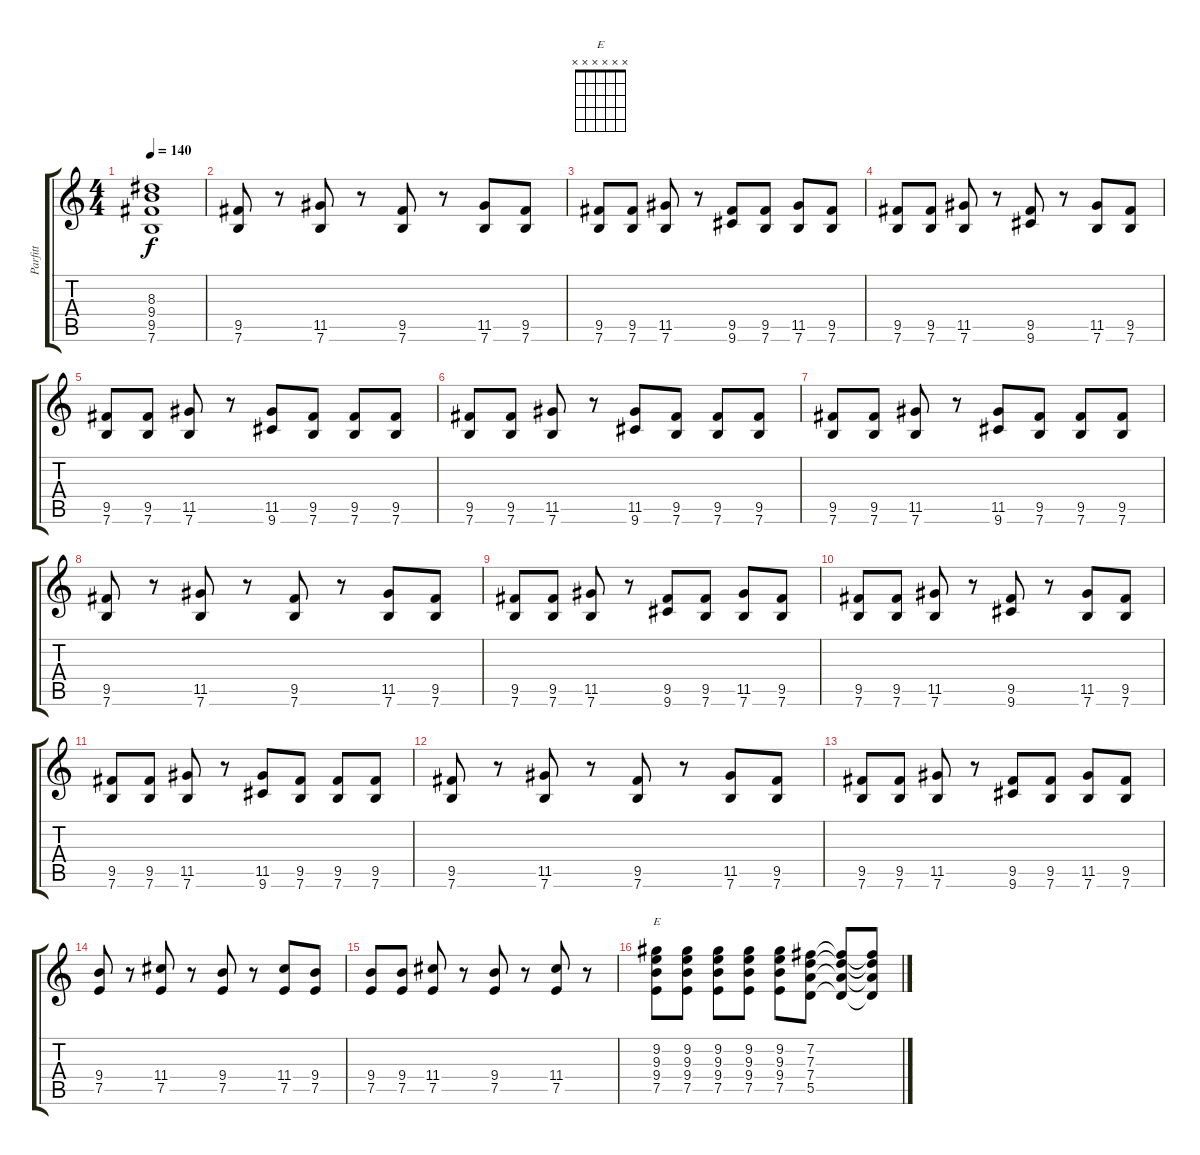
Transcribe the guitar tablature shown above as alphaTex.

\track ("Parfitt" "Parfitt") {instrument distortionguitar}
\staff {score tabs}
\tuning (E4 B3 G3 D3 A2 E2) {hide}
\chord ("E" x x x x x x)
\ts (4 4)
\tempo 140
\clef g2
\ks c
(8.3{t} 9.4{t} 9.5{t} 7.6{t}).1{dy f} |
(9.5 7.6).8 r.8 (11.5 7.6).8 r.8 (9.5 7.6).8 r.8 (11.5 7.6).8 (9.5 7.6).8 |
(9.5 7.6).8 (9.5 7.6).8 (11.5 7.6).8 r.8 (9.5 9.6).8 (9.5 7.6).8 (11.5 7.6).8 (9.5 7.6).8 |
(9.5 7.6).8 (9.5 7.6).8 (11.5 7.6).8 r.8 (9.5 9.6).8 r.8 (11.5 7.6).8 (9.5 7.6).8 |
(9.5 7.6).8 (9.5 7.6).8 (11.5 7.6).8 r.8 (11.5 9.6).8 (9.5 7.6).8 (9.5 7.6).8 (9.5 7.6).8 |
(9.5 7.6).8 (9.5 7.6).8 (11.5 7.6).8 r.8 (11.5 9.6).8 (9.5 7.6).8 (9.5 7.6).8 (9.5 7.6).8 |
(9.5 7.6).8 (9.5 7.6).8 (11.5 7.6).8 r.8 (11.5 9.6).8 (9.5 7.6).8 (9.5 7.6).8 (9.5 7.6).8 |
(9.5 7.6).8 r.8 (11.5 7.6).8 r.8 (9.5 7.6).8 r.8 (11.5 7.6).8 (9.5 7.6).8 |
(9.5 7.6).8 (9.5 7.6).8 (11.5 7.6).8 r.8 (9.5 9.6).8 (9.5 7.6).8 (11.5 7.6).8 (9.5 7.6).8 |
(9.5 7.6).8 (9.5 7.6).8 (11.5 7.6).8 r.8 (9.5 9.6).8 r.8 (11.5 7.6).8 (9.5 7.6).8 |
(9.5 7.6).8 (9.5 7.6).8 (11.5 7.6).8 r.8 (11.5 9.6).8 (9.5 7.6).8 (9.5 7.6).8 (9.5 7.6).8 |
(9.5 7.6).8 r.8 (11.5 7.6).8 r.8 (9.5 7.6).8 r.8 (11.5 7.6).8 (9.5 7.6).8 |
(9.5 7.6).8 (9.5 7.6).8 (11.5 7.6).8 r.8 (9.5 9.6).8 (9.5 7.6).8 (11.5 7.6).8 (9.5 7.6).8 |
(9.4 7.5).8 r.8 (11.4 7.5).8 r.8 (9.4 7.5).8 r.8 (11.4 7.5).8 (9.4 7.5).8 |
(9.4 7.5).8 (9.4 7.5).8 (11.4 7.5).8 r.8 (9.4 7.5).8 r.8 (11.4 7.5).8 r.8 |
(9.2 9.3 9.4 7.5).8{ch "E"} (9.2 9.3 9.4 7.5).8 (9.2 9.3 9.4 7.5).8 (9.2 9.3 9.4 7.5).8 (9.2 9.3 9.4 7.5).8 (7.2 7.3 7.4 5.5).8 (7.2{t} 7.3{t} 7.4{t} 5.5{t}).8 (7.2{t} 7.3{t} 7.4{t} 5.5{t}).8
